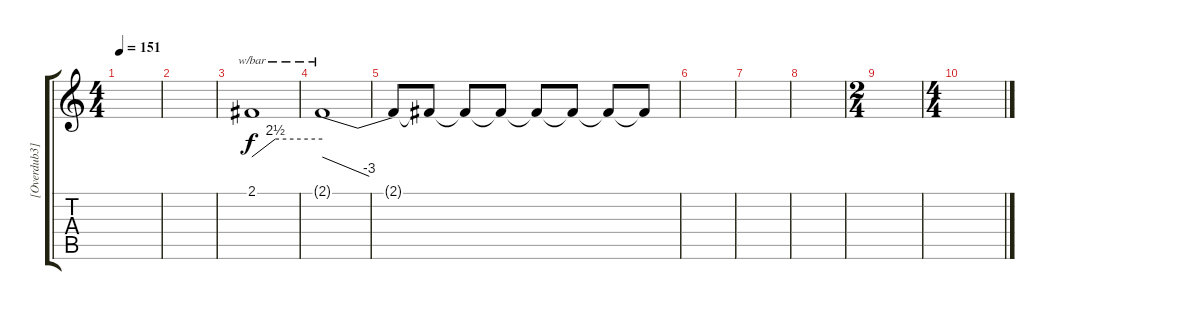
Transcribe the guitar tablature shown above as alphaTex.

\track ("[Overdub3]" "[Overdub3]") {instrument violin}
\staff {score tabs}
\tuning (E4 B3 G3 D3 A2 E2) {hide}
\ts (4 4)
\tempo 151
\clef g2
\ks c
|
|
2.1.1{tbe (custom default 0 0 20 10 60 10) volume 16} |
2.1{t}.1{tbe (dive default 0 0 60 -12)} |
2.1{t}.8 2.1{t}.8 2.1{t}.8{volume 14} 2.1{t}.8{volume 12} 2.1{t}.8{volume 10} 2.1{t}.8{volume 8} 2.1{t}.8{volume 6} 2.1{t}.8{volume 4} |
|
|
|
\ts (2 4)
|
\ts (4 4)
